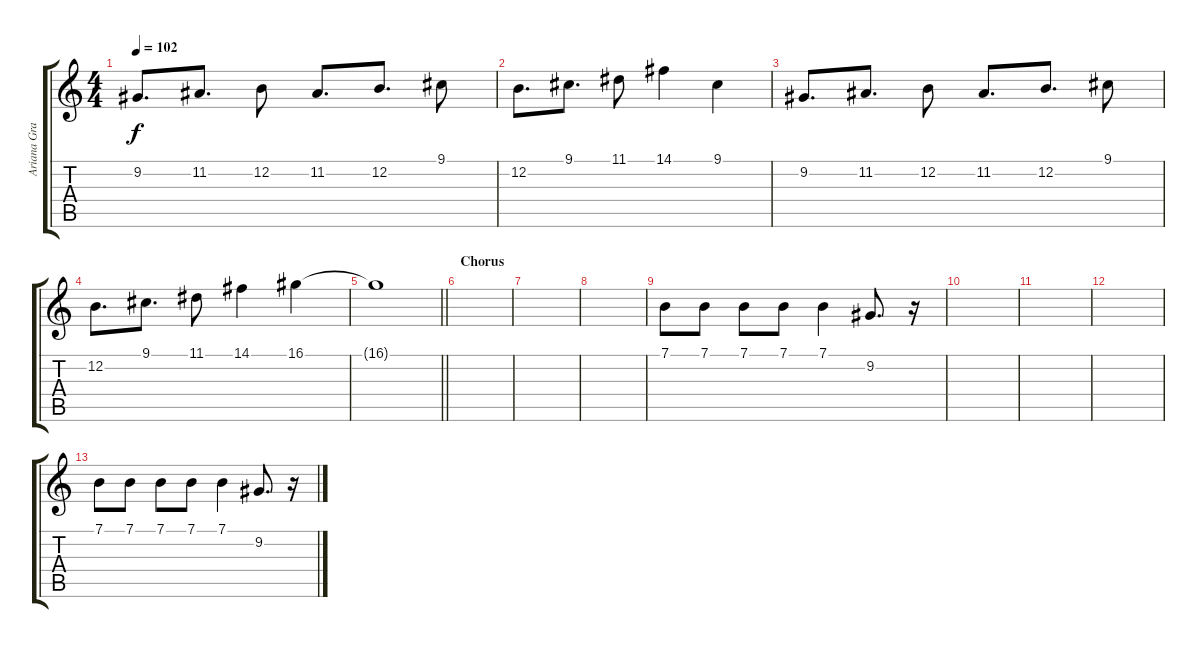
\track ("Ariana Grande" "Ariana Gra") {instrument piccolo}
\staff {score tabs}
\tuning (E4 B3 G3 D3 A2 E2) {hide}
\ts (4 4)
\tempo 102
\clef g2
\ks c
9.2.8{d dy f} 11.2.8{d} 12.2.8 11.2.8{d} 12.2.8{d} 9.1.8 |
12.2.8{d} 9.1.8{d} 11.1.8 14.1.4 9.1.4 |
9.2.8{d} 11.2.8{d} 12.2.8 11.2.8{d} 12.2.8{d} 9.1.8 |
12.2.8{d} 9.1.8{d} 11.1.8 14.1.4 16.1.4 |
\barLineRight lightlight
16.1{t}.1{volume 0} |
\section ("" "Chorus")
|
|
|
7.1.8{volume 14} 7.1.8 7.1.8 7.1.8 7.1.4 9.2.8{d} r.16 |
|
|
|
7.1.8 7.1.8 7.1.8 7.1.8 7.1.4 9.2.8{d} r.16
